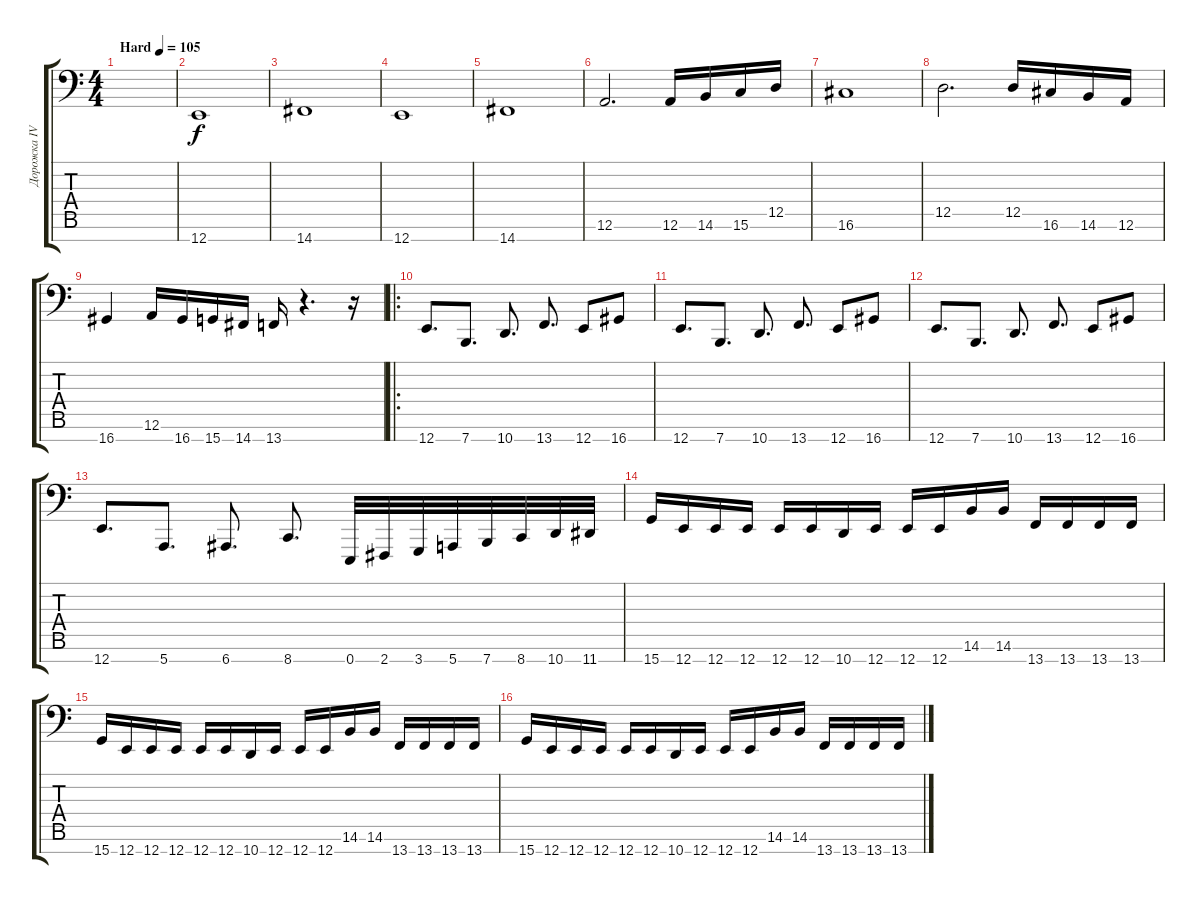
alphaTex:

\track ("Дорожка IV" "Дорожка IV") {instrument lead8bassandlead}
\staff {score tabs}
\tuning (A3 E3 C3 G2 D2 A1 E1) {hide}
\ts (4 4)
\tempo (105 "Hard")
\clef f4
\ks c
|
12.7.1 |
14.7.1 |
12.7.1 |
14.7.1 |
12.6.2{d} 12.6.16 14.6.16 15.6.16 12.5.16 |
16.6.1 |
12.5.2{d} 12.5.16 16.6.16 14.6.16 12.6.16 |
16.7.4 12.6.16 16.7.16 15.7.16 14.7.16 13.7.16 r.4{d} r.16 |
\ro
12.7.8{d} 7.7.8{d} 10.7.8{d} 13.7.8{d} 12.7.8 16.7.8 |
12.7.8{d} 7.7.8{d} 10.7.8{d} 13.7.8{d} 12.7.8 16.7.8 |
12.7.8{d} 7.7.8{d} 10.7.8{d} 13.7.8{d} 12.7.8 16.7.8 |
12.7.8{d} 5.7.8{d} 6.7.8{d} 8.7.8{d} 0.7.32 2.7.32 3.7.32 5.7.32 7.7.32 8.7.32 10.7.32 11.7.32 |
15.7.16 12.7.16 12.7.16 12.7.16 12.7.16 12.7.16 10.7.16 12.7.16 12.7.16 12.7.16 14.6.16 14.6.16 13.7.16 13.7.16 13.7.16 13.7.16 |
15.7.16 12.7.16 12.7.16 12.7.16 12.7.16 12.7.16 10.7.16 12.7.16 12.7.16 12.7.16 14.6.16 14.6.16 13.7.16 13.7.16 13.7.16 13.7.16 |
15.7.16 12.7.16 12.7.16 12.7.16 12.7.16 12.7.16 10.7.16 12.7.16 12.7.16 12.7.16 14.6.16 14.6.16 13.7.16 13.7.16 13.7.16 13.7.16
